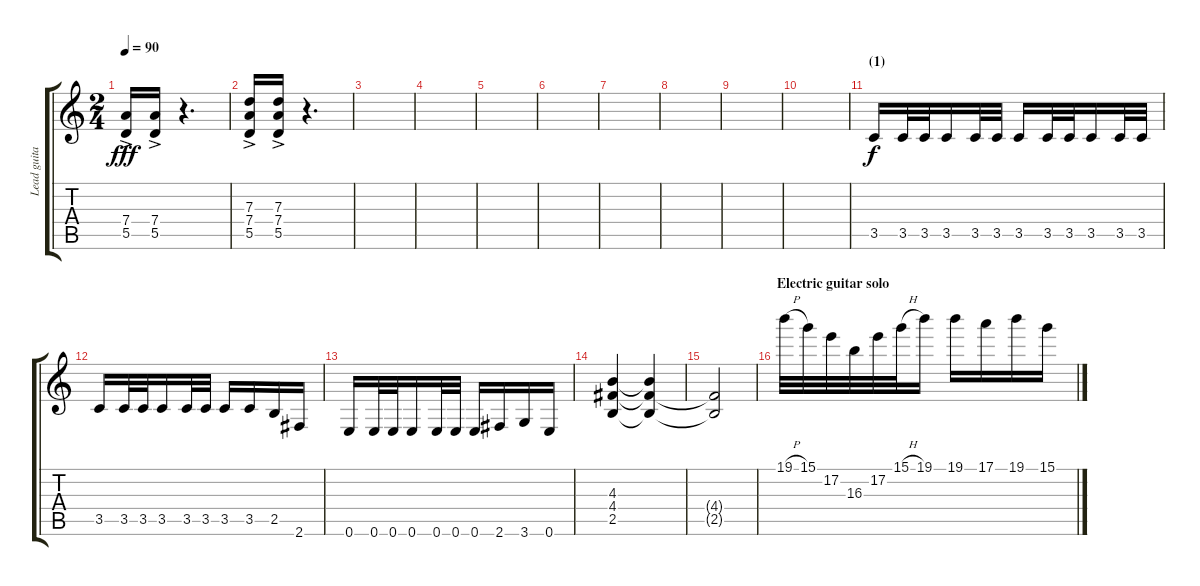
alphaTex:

\track ("Lead guitar (Luca Turilli)" "Lead guita") {instrument overdrivenguitar}
\staff {score tabs}
\tuning (E4 B3 G3 D3 A2 E2) {hide}
\ts (2 4)
\tempo 90
\clef g2
\ks c
(7.4 5.5{ac}).16{dy fff} (7.4 5.5{ac}).16 r.4{d} |
(7.3 7.4 5.5{ac}).16 (7.3 7.4 5.5{ac}).16 r.4{d} |
|
|
|
|
|
|
|
|
\section ("" "(1)")
3.5.16{dy f} 3.5.32 3.5.32 3.5.16 3.5.32 3.5.32 3.5.16 3.5.32 3.5.32 3.5.16 3.5.32 3.5.32 |
3.5.16 3.5.32 3.5.32 3.5.16 3.5.32 3.5.32 3.5.16 3.5.16 2.5.16 2.6.16 |
0.6.16 0.6.32 0.6.32 0.6.16 0.6.32 0.6.32 0.6.16 2.6.16 3.6.16 0.6.16 |
(4.3 4.4 2.5).4 (4.3{t} 4.4{t} 2.5{t}).4 |
(4.4{t} 2.5{t}).2 |
\section ("" "Electric guitar solo")
19.1{h}.32 15.1.32 17.2.32 16.3.32 17.2.32 15.1{h}.32 19.1.16 19.1.16 17.1.16 19.1.16 15.1.16
